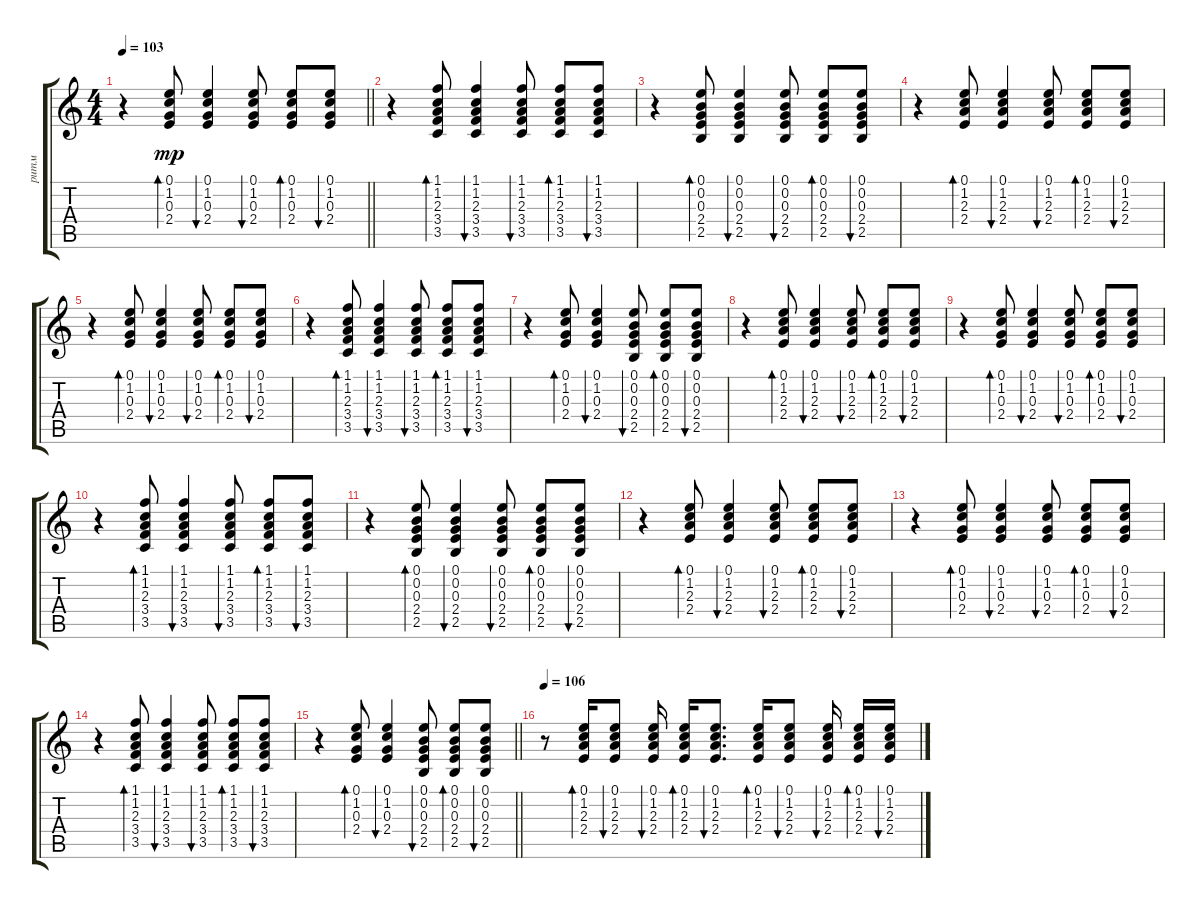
\track ("ритм" "ритм") {instrument acousticguitarsteel}
\staff {score tabs}
\tuning (E4 B3 G3 D3 A2 E2) {hide}
\ts (4 4)
\tempo 103
\clef g2
\barLineRight lightlight
\ks aminor
r.4{dy mp} (0.1 1.2 0.3 2.4).8{bd 60} (0.1 1.2 0.3 2.4).4{bu 60} (0.1 1.2 0.3 2.4).8{bu 60} (0.1 1.2 0.3 2.4).8{bd 60} (0.1 1.2 0.3 2.4).8{bu 60} |
\section ("" "")
r.4 (1.1 1.2 2.3 3.4 3.5).8{bd 60} (1.1 1.2 2.3 3.4 3.5).4{bu 60} (1.1 1.2 2.3 3.4 3.5).8{bu 60} (1.1 1.2 2.3 3.4 3.5).8{bd 60} (1.1 1.2 2.3 3.4 3.5).8{bu 60} |
r.4 (0.1 0.2 0.3 2.4 2.5).8{bd 60} (0.1 0.2 0.3 2.4 2.5).4{bu 60} (0.1 0.2 0.3 2.4 2.5).8{bu 60} (0.1 0.2 0.3 2.4 2.5).8{bd 60} (0.1 0.2 0.3 2.4 2.5).8{bu 60} |
r.4 (0.1 1.2 2.3 2.4).8{bd 60} (0.1 1.2 2.3 2.4).4{bu 60} (0.1 1.2 2.3 2.4).8{bu 60} (0.1 1.2 2.3 2.4).8{bd 60} (0.1 1.2 2.3 2.4).8{bu 60} |
r.4 (0.1 1.2 0.3 2.4).8{bd 60} (0.1 1.2 0.3 2.4).4{bu 60} (0.1 1.2 0.3 2.4).8{bu 60} (0.1 1.2 0.3 2.4).8{bd 60} (0.1 1.2 0.3 2.4).8{bu 60} |
r.4 (1.1 1.2 2.3 3.4 3.5).8{bd 60} (1.1 1.2 2.3 3.4 3.5).4{bu 60} (1.1 1.2 2.3 3.4 3.5).8{bu 60} (1.1 1.2 2.3 3.4 3.5).8{bd 60} (1.1 1.2 2.3 3.4 3.5).8{bu 60} |
r.4 (0.1 1.2 0.3 2.4).8{bd 60} (0.1 1.2 0.3 2.4).4{bu 60} (0.1 0.2 0.3 2.4 2.5).8{bu 60} (0.1 0.2 0.3 2.4 2.5).8{bd 60} (0.1 0.2 0.3 2.4 2.5).8{bu 60} |
r.4 (0.1 1.2 2.3 2.4).8{bd 60} (0.1 1.2 2.3 2.4).4{bu 60} (0.1 1.2 2.3 2.4).8{bu 60} (0.1 1.2 2.3 2.4).8{bd 60} (0.1 1.2 2.3 2.4).8{bu 60} |
r.4 (0.1 1.2 0.3 2.4).8{bd 60} (0.1 1.2 0.3 2.4).4{bu 60} (0.1 1.2 0.3 2.4).8{bu 60} (0.1 1.2 0.3 2.4).8{bd 60} (0.1 1.2 0.3 2.4).8{bu 60} |
r.4 (1.1 1.2 2.3 3.4 3.5).8{bd 60} (1.1 1.2 2.3 3.4 3.5).4{bu 60} (1.1 1.2 2.3 3.4 3.5).8{bu 60} (1.1 1.2 2.3 3.4 3.5).8{bd 60} (1.1 1.2 2.3 3.4 3.5).8{bu 60} |
r.4 (0.1 0.2 0.3 2.4 2.5).8{bd 60} (0.1 0.2 0.3 2.4 2.5).4{bu 60} (0.1 0.2 0.3 2.4 2.5).8{bu 60} (0.1 0.2 0.3 2.4 2.5).8{bd 60} (0.1 0.2 0.3 2.4 2.5).8{bu 60} |
r.4 (0.1 1.2 2.3 2.4).8{bd 60} (0.1 1.2 2.3 2.4).4{bu 60} (0.1 1.2 2.3 2.4).8{bu 60} (0.1 1.2 2.3 2.4).8{bd 60} (0.1 1.2 2.3 2.4).8{bu 60} |
r.4 (0.1 1.2 0.3 2.4).8{bd 60} (0.1 1.2 0.3 2.4).4{bu 60} (0.1 1.2 0.3 2.4).8{bu 60} (0.1 1.2 0.3 2.4).8{bd 60} (0.1 1.2 0.3 2.4).8{bu 60} |
r.4 (1.1 1.2 2.3 3.4 3.5).8{bd 60} (1.1 1.2 2.3 3.4 3.5).4{bu 60} (1.1 1.2 2.3 3.4 3.5).8{bu 60} (1.1 1.2 2.3 3.4 3.5).8{bd 60} (1.1 1.2 2.3 3.4 3.5).8{bu 60} |
\barLineRight lightlight
r.4 (0.1 1.2 0.3 2.4).8{bd 60} (0.1 1.2 0.3 2.4).4{bu 60} (0.1 0.2 0.3 2.4 2.5).8{bu 60} (0.1 0.2 0.3 2.4 2.5).8{bd 60} (0.1 0.2 0.3 2.4 2.5).8{bu 60} |
\section ("" "")
\tempo 106
r.8 (0.1 1.2 2.3 2.4).16{bd 60} (0.1 1.2 2.3 2.4).8{bu 60} (0.1 1.2 2.3 2.4).16{bu 60 beam split} (0.1 1.2 2.3 2.4).16{bd 60} (0.1 1.2 2.3 2.4).8{d bu 60} (0.1 1.2 2.3 2.4).16{bd 60} (0.1 1.2 2.3 2.4).8{bu 60} (0.1 1.2 2.3 2.4).16{bu 60 beam split} (0.1 1.2 2.3 2.4).16{bd 60} (0.1 1.2 2.3 2.4).16{bu 60}
